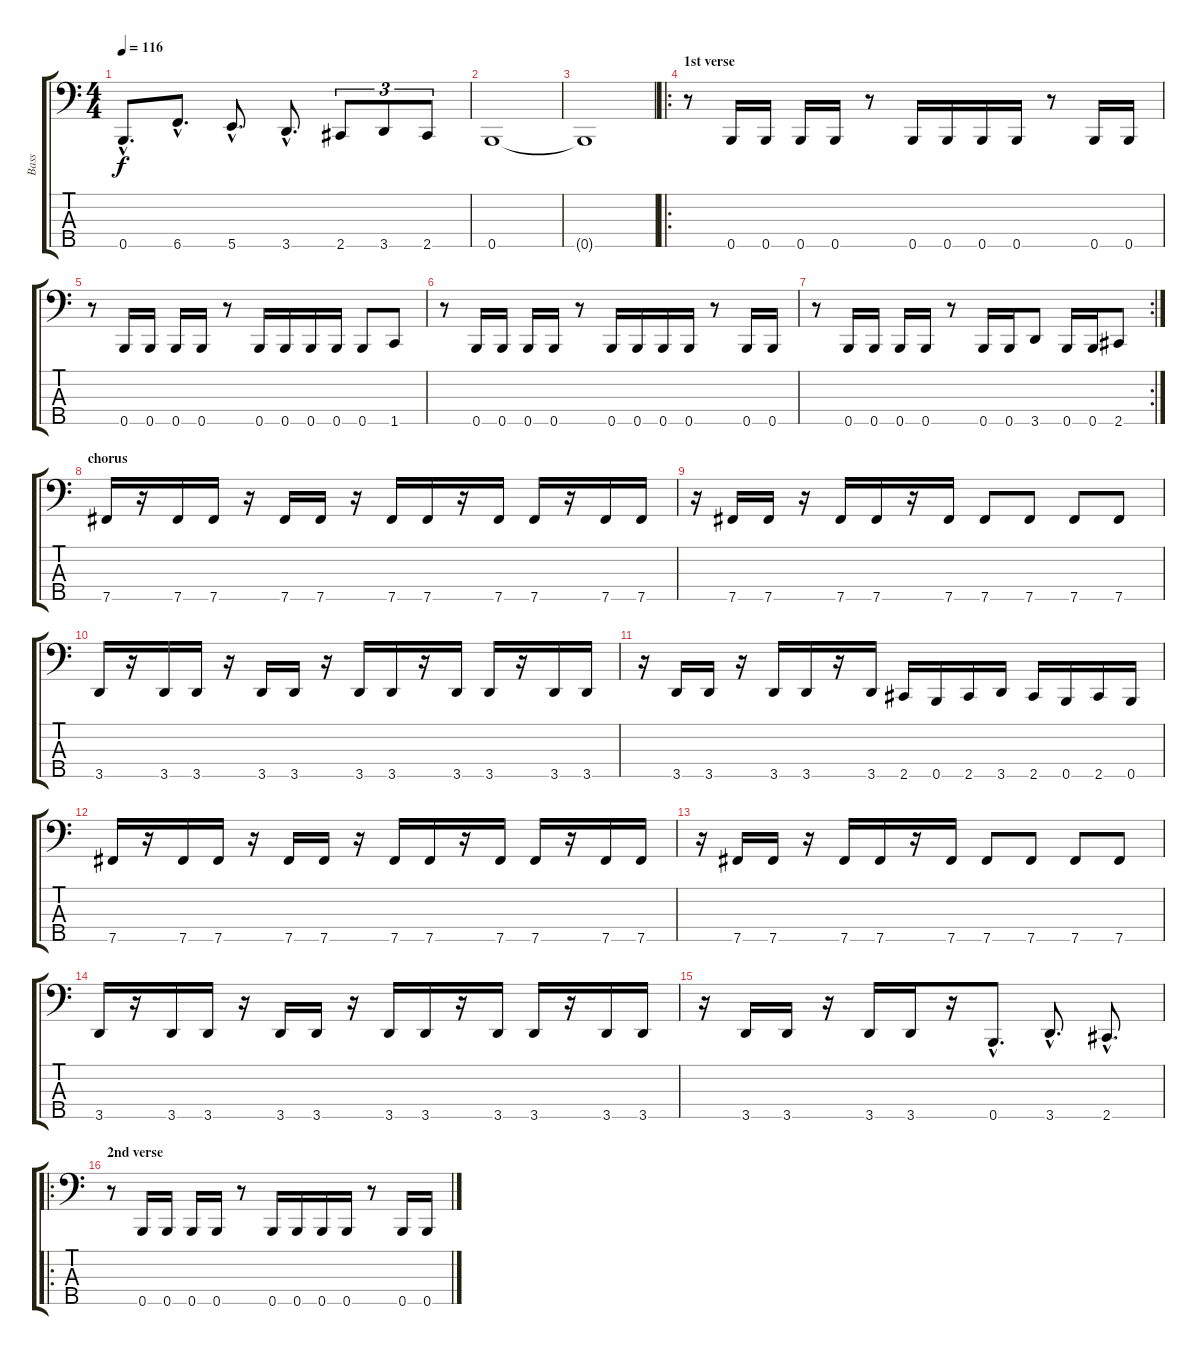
\track ("Bass" "Bass") {instrument electricbassfinger}
\staff {score tabs}
\tuning (G2 D2 A1 E1 B0) {hide}
\ts (4 4)
\tempo 116
\clef f4
\ks c
0.5{hac}.8{d dy f} 6.5{hac}.8{d} 5.5{hac}.8{d} 3.5{hac}.8{d} 2.5.8{tu (3 2)} 3.5.8{tu (3 2)} 2.5.8{tu (3 2)} |
0.5.1 |
0.5{t}.1 |
\ro
\section ("" "1st verse")
r.8 0.5.16 0.5.16 0.5.16 0.5.16 r.8 0.5.16 0.5.16 0.5.16 0.5.16 r.8 0.5.16 0.5.16 |
r.8 0.5.16 0.5.16 0.5.16 0.5.16 r.8 0.5.16 0.5.16 0.5.16 0.5.16 0.5.8 1.5.8 |
r.8 0.5.16 0.5.16 0.5.16 0.5.16 r.8 0.5.16 0.5.16 0.5.16 0.5.16 r.8 0.5.16 0.5.16 |
\rc 2
r.8 0.5.16 0.5.16 0.5.16 0.5.16 r.8 0.5.16 0.5.16 3.5.8 0.5.16 0.5.16 2.5.8 |
\section ("" "chorus")
7.5.16 r.16 7.5.16 7.5.16 r.16 7.5.16 7.5.16 r.16 7.5.16 7.5.16 r.16 7.5.16 7.5.16 r.16 7.5.16 7.5.16 |
r.16 7.5.16 7.5.16 r.16 7.5.16 7.5.16 r.16 7.5.16 7.5.8 7.5.8 7.5.8 7.5.8 |
3.5.16 r.16 3.5.16 3.5.16 r.16 3.5.16 3.5.16 r.16 3.5.16 3.5.16 r.16 3.5.16 3.5.16 r.16 3.5.16 3.5.16 |
r.16 3.5.16 3.5.16 r.16 3.5.16 3.5.16 r.16 3.5.16 2.5.16 0.5.16 2.5.16 3.5.16 2.5.16 0.5.16 2.5.16 0.5.16 |
7.5.16 r.16 7.5.16 7.5.16 r.16 7.5.16 7.5.16 r.16 7.5.16 7.5.16 r.16 7.5.16 7.5.16 r.16 7.5.16 7.5.16 |
r.16 7.5.16 7.5.16 r.16 7.5.16 7.5.16 r.16 7.5.16 7.5.8 7.5.8 7.5.8 7.5.8 |
3.5.16 r.16 3.5.16 3.5.16 r.16 3.5.16 3.5.16 r.16 3.5.16 3.5.16 r.16 3.5.16 3.5.16 r.16 3.5.16 3.5.16 |
r.16 3.5.16 3.5.16 r.16 3.5.16 3.5.16 r.16 0.5{hac}.8{d} 3.5{hac}.8{d} 2.5{hac}.8{d} |
\ro
\section ("" "2nd verse")
r.8 0.5.16 0.5.16 0.5.16 0.5.16 r.8 0.5.16 0.5.16 0.5.16 0.5.16 r.8 0.5.16 0.5.16
